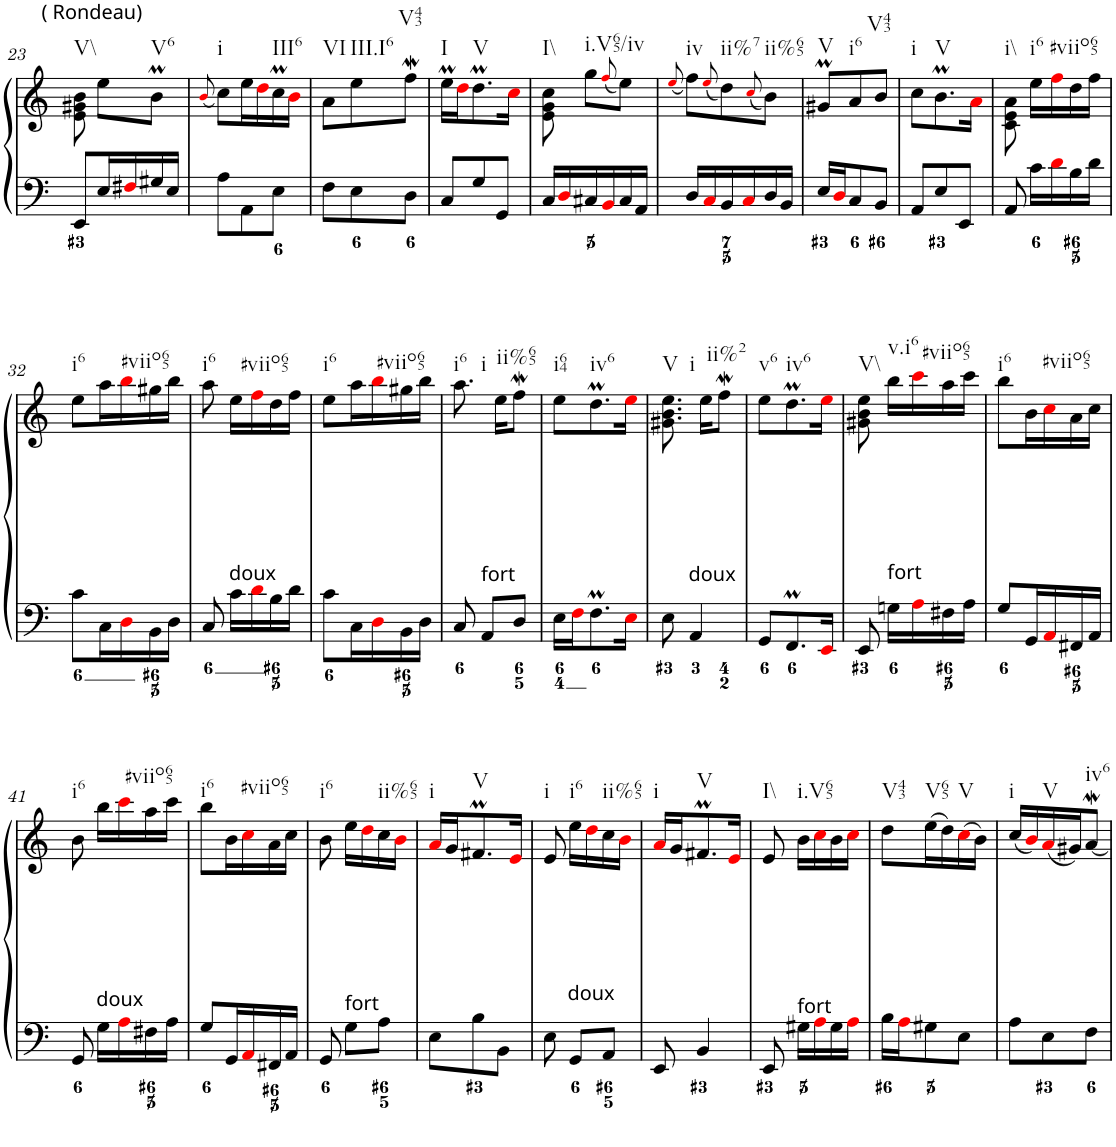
**kern	**kern
*part1	*part1
*staff2	*staff1
*I"Clavecin	*
!!LO:PB:g=z
*clefF4	*clefG2
*k[]	*k[]
*M3/8	*M3/8
=23	=23
!	!LO:TX:b:t=V\\
8EE/L	8e\ 8g#X\ 8b\
!	!LO:TX:a:t=( Rondeau)
16E/L	8ee\L
16F#Xi/	.
!	!LO:TX:b:t=V6
16G#X/	8bm\J
16E/JJ	.
=24	=24
.	(<8qbi/
!	!LO:TX:b:t=i
8A\L	8cc\L)
8AA\	16ee\L
.	16ddi\
!	!LO:TX:b:t=III6
8E\J	16ccM\
.	16bi\JJ
=25	=25
!	!LO:TX:b:t=VI
8F\L	8a\L
!	!LO:TX:b:t=III.I6
8E\	8ee\
!	!LO:TX:b:t=V43
8D\J	8ffw\J
=26	=26
!	!LO:TX:b:t=I
8C/L	16eem\LL
.	16ddi\J
!	!LO:TX:b:t=V
8G/	8.ddM\
8GG/J	.
.	16cci\Jk
=27	=27
!	!LO:TX:b:t=I\\
16C/LL	8e\ 8g\ 8cc\
16Di/	.
!	!LO:TX:b:t=i.V65/iv
16C#X/	8gg\L
16BBi/	.
.	(<8qffi/
16C#/	8ee\J)
16AA/JJ	.
=28	=28
.	(<8qeei/
!	!LO:TX:b:t=iv
16D/LL	8ff\L)
16Ci/	.
.	(<8qeei/
!	!LO:TX:b:t=ii%7
16BB/	8dd\)
16Ci/	.
.	(<8qcci/
!	!LO:TX:b:t=ii%65
16D/	8b\J)
16BB/JJ	.
=29	=29
!	!LO:TX:b:t=V
16E/LL	8g#Xm/L
16Di/J	.
!	!LO:TX:b:t=i6
8C/	8a/
!	!LO:TX:b:t=V43
8BB/J	8b/J
=30	=30
!	!LO:TX:b:t=i
8AA/L	8cc\L
!	!LO:TX:b:t=V
8E/	8.bm\
8EE/J	.
.	16ai\Jk
=31	=31
!	!LO:TX:b:t=i\\
8AA/	8c\ 8e\ 8a\
!	!LO:TX:b:t=i6
16c\LL	16ee\LL
16di\	16ffi\
!	!LO:TX:b:t=#viio65
16B\	16dd\
16d\JJ	16ff\JJ
!!LO:LB:g=z
=32	=32
!	!LO:TX:b:t=i6
8c\L	8ee\L
16C\L	16aa\L
16Di\	16bbi\
!	!LO:TX:b:t=#viio65
16BB\	16gg#X\
16D\JJ	16bb\JJ
=33	=33
!	!LO:TX:b:t=i6
8C/	8aa\
!	!LO:TX:b:t=doux
16c\LL	16ee\LL
16di\	16ffi\
!	!LO:TX:b:t=#viio65
16B\	16dd\
16d\JJ	16ff\JJ
=34	=34
!	!LO:TX:b:t=i6
8c\L	8ee\L
16C\L	16aa\L
16Di\	16bbi\
!	!LO:TX:b:t=#viio65
16BB\	16gg#X\
16D\JJ	16bb\JJ
=35	=35
!	!LO:TX:b:t=i6
!	!LO:TX:b:t=i
8C/	8.aa\
!LO:TX:a:t=fort	!
8AA/L	.
.	16ee\KL
!	!LO:TX:b:t=ii%65
8D/J	8ffw\J
=36	=36
!	!LO:TX:b:t=i64
16E\LL	8ee\L
16Fi\J	.
!	!LO:TX:b:t=iv6
8.FM\	8.ddM\
16Ei\Jk	16eei\Jk
=37	=37
!	!LO:TX:b:t=V
!	!LO:TX:b:t=i
8E\	8.g#X\ 8.b\ 8.ee\
!LO:TX:a:t=doux	!
4AA/	.
.	16ee\KL
!	!LO:TX:b:t=ii%2
.	8ffw\J
=38	=38
!	!LO:TX:b:t=v6
8GG/L	8ee\L
!	!LO:TX:b:t=iv6
8.FFM/	8.ddM\
16EEi/Jk	16eei\Jk
=39	=39
!	!LO:TX:b:t=V\\
8EE/	8g#X\ 8b\ 8ee\
!	!LO:TX:b:t=fort
!	!LO:TX:b:t=v.i6
16Gn\LL	16bb\LL
16Ai\	16ccci\
!	!LO:TX:b:t=#viio65
16F#X\	16aa\
16A\JJ	16ccc\JJ
=40	=40
!	!LO:TX:b:t=i6
8G/L	8bb\L
16GG/L	16b\L
16AAi/	16cci\
!	!LO:TX:b:t=#viio65
16FF#X/	16a\
16AA/JJ	16cc\JJ
!!LO:LB:g=z
=41	=41
!	!LO:TX:b:t=i6
8GG/	8b\
!	!LO:TX:b:t=doux
16G\LL	16bb\LL
16Ai\	16ccci\
!	!LO:TX:b:t=#viio65
16F#X\	16aa\
16A\JJ	16ccc\JJ
=42	=42
!	!LO:TX:b:t=i6
8G/L	8bb\L
16GG/L	16b\L
16AAi/	16cci\
!	!LO:TX:b:t=#viio65
16FF#X/	16a\
16AA/JJ	16cc\JJ
=43	=43
!	!LO:TX:b:t=i6
8GG/	8b\
!	!LO:TX:b:t=fort
8G\L	16ee\LL
.	16ddi\
!	!LO:TX:b:t=ii%65
8A\J	16cc\
.	16bi\JJ
=44	=44
!	!LO:TX:b:t=i
8E\L	16ai/LL
.	16g/J
!	!LO:TX:b:t=V
8B\	8.f#Xm/
8BB\J	.
.	16ei/Jk
=45	=45
!	!LO:TX:b:t=i
8E\	8e/
!	!LO:TX:b:t=doux
!	!LO:TX:b:t=i6
8GG/L	16ee\LL
.	16ddi\
!	!LO:TX:b:t=ii%65
8AA/J	16cc\
.	16bi\JJ
=46	=46
!	!LO:TX:b:t=i
8EE/	16ai/LL
.	16g/J
!	!LO:TX:b:t=V
4BB/	8.f#Xm/
.	16ei/Jk
=47	=47
!	!LO:TX:b:t=I\\
8EE/	8e/
!	!LO:TX:b:t=fort
!	!LO:TX:b:t=i.V65
16G#X\LL	16b\LL
16Ai\	16cci\
16G#\	16b\
16Ai\JJ	16cci\JJ
=48	=48
!	!LO:TX:b:t=V43
16B\LL	8dd\L
16Ai\J	.
!	!LO:TX:b:t=V65
8G#X\	(>16ee\L
.	16dd\)
!	!LO:TX:b:t=V
8E\J	(>16cci\
.	16b\JJ)
=49	=49
!	!LO:TX:b:t=i
8A\L	(<16cc/LL
.	16bi/)
!	!LO:TX:b:t=V
8E\	(<16ai/
.	16g#X/J)
!	!LO:TX:b:t=iv6
8F\J	[8aW/J
=	=
*-	*-
